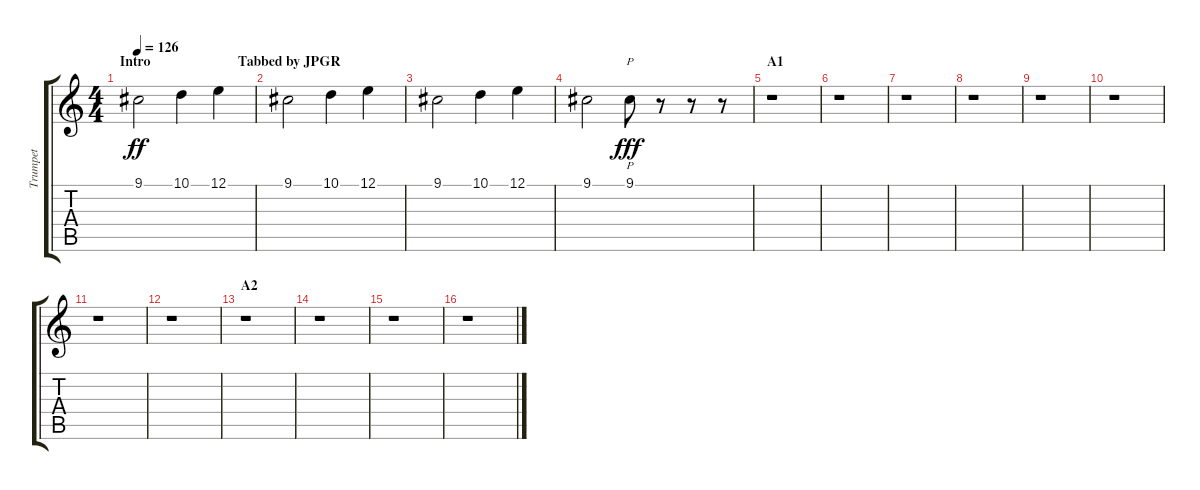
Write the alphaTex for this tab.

\track ("Trumpet" "Trumpet") {instrument brasssection}
\staff {score tabs}
\tuning (E4 B3 G3 D3 A2 E2) {hide}
\ts (4 4)
\section ("" "Intro                         Tabbed by JPGR")
\tempo 126
\clef g2
\ks c
9.1.2{dy ff instrument brasssection} 10.1.4 12.1.4 |
9.1.2 10.1.4 12.1.4 |
9.1.2 10.1.4 12.1.4 |
9.1.2 9.1.8{p dy fff} r.8 r.8 r.8 |
\section ("" "A1")
r.1 |
r.1 |
r.1 |
r.1 |
r.1 |
r.1 |
r.1 |
r.1 |
\section ("" "A2")
r.1 |
r.1 |
r.1 |
r.1
